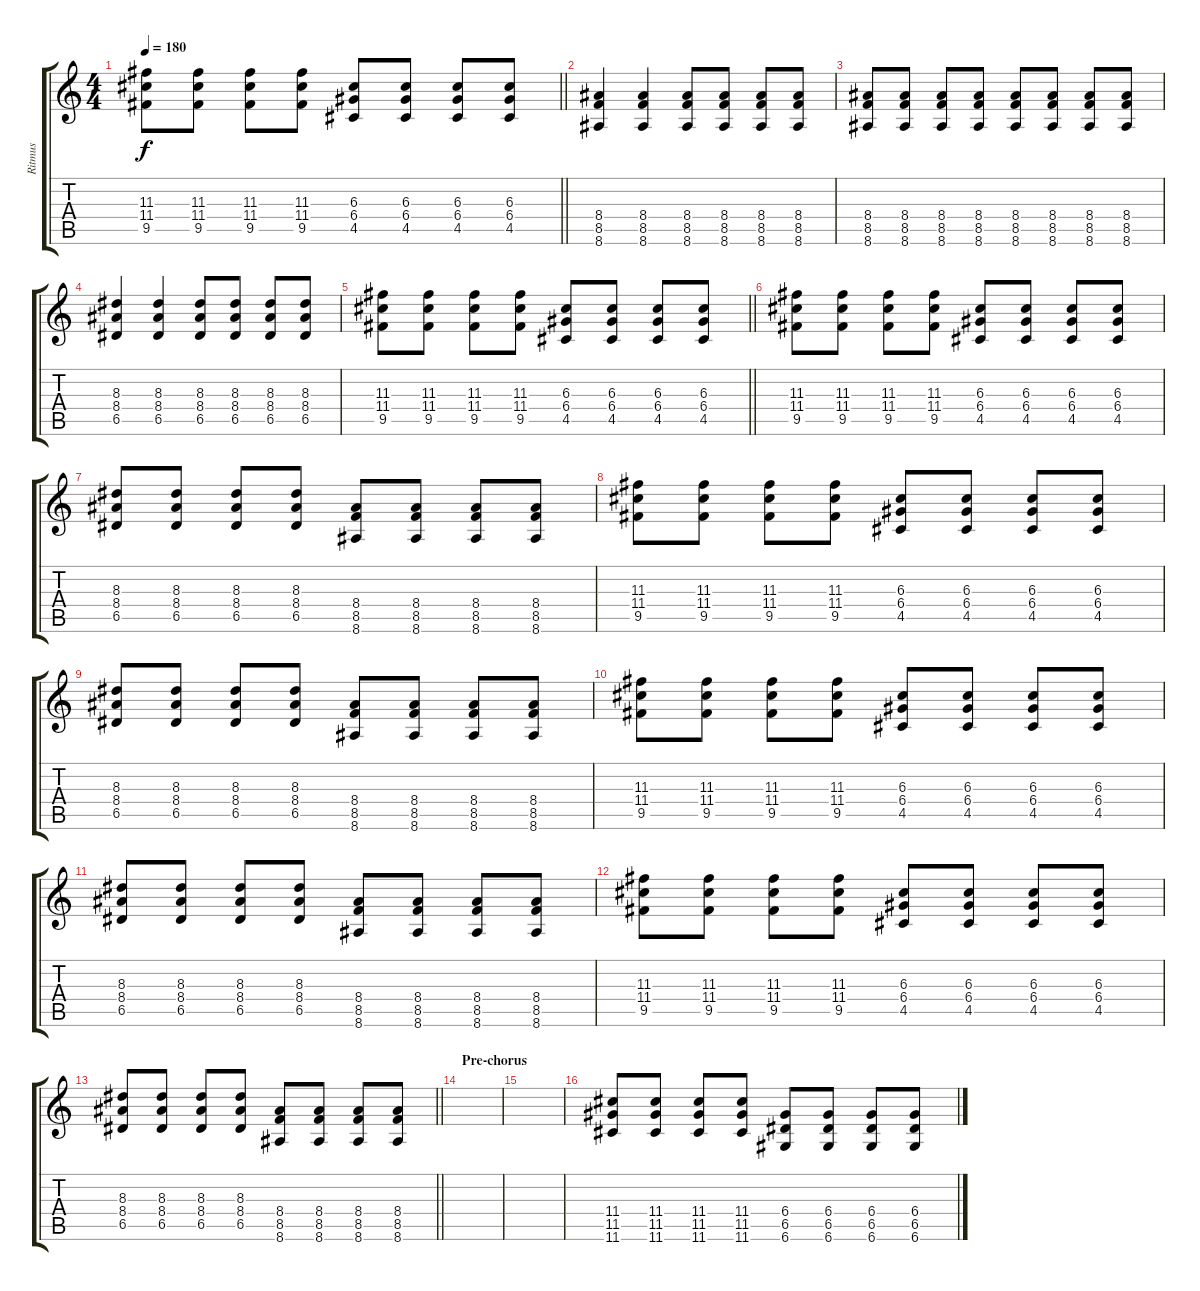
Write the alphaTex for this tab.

\track ("Ritmus" "Ritmus") {instrument distortionguitar}
\staff {score tabs}
\tuning (E4 B3 G3 D3 A2 D2) {hide}
\ts (4 4)
\tempo 180
\clef g2
\barLineRight lightlight
\ks c
(11.3 11.4 9.5).8{dy f} (11.3 11.4 9.5).8 (11.3 11.4 9.5).8 (11.3 11.4 9.5).8 (6.3 6.4 4.5).8 (6.3 6.4 4.5).8 (6.3 6.4 4.5).8 (6.3 6.4 4.5).8 |
(8.4 8.5 8.6).4 (8.4 8.5 8.6).4 (8.4 8.5 8.6).8 (8.4 8.5 8.6).8 (8.4 8.5 8.6).8 (8.4 8.5 8.6).8 |
(8.4 8.5 8.6).8 (8.4 8.5 8.6).8 (8.4 8.5 8.6).8 (8.4 8.5 8.6).8 (8.4 8.5 8.6).8 (8.4 8.5 8.6).8 (8.4 8.5 8.6).8 (8.4 8.5 8.6).8 |
(8.3 8.4 6.5).4 (8.3 8.4 6.5).4 (8.3 8.4 6.5).8 (8.3 8.4 6.5).8 (8.3 8.4 6.5).8 (8.3 8.4 6.5).8 |
\barLineRight lightlight
(11.3 11.4 9.5).8 (11.3 11.4 9.5).8 (11.3 11.4 9.5).8 (11.3 11.4 9.5).8 (6.3 6.4 4.5).8 (6.3 6.4 4.5).8 (6.3 6.4 4.5).8 (6.3 6.4 4.5).8 |
(11.3 11.4 9.5).8 (11.3 11.4 9.5).8 (11.3 11.4 9.5).8 (11.3 11.4 9.5).8 (6.3 6.4 4.5).8 (6.3 6.4 4.5).8 (6.3 6.4 4.5).8 (6.3 6.4 4.5).8 |
(8.3 8.4 6.5).8 (8.3 8.4 6.5).8 (8.3 8.4 6.5).8 (8.3 8.4 6.5).8 (8.4 8.5 8.6).8 (8.4 8.5 8.6).8 (8.4 8.5 8.6).8 (8.4 8.5 8.6).8 |
(11.3 11.4 9.5).8 (11.3 11.4 9.5).8 (11.3 11.4 9.5).8 (11.3 11.4 9.5).8 (6.3 6.4 4.5).8 (6.3 6.4 4.5).8 (6.3 6.4 4.5).8 (6.3 6.4 4.5).8 |
(8.3 8.4 6.5).8 (8.3 8.4 6.5).8 (8.3 8.4 6.5).8 (8.3 8.4 6.5).8 (8.4 8.5 8.6).8 (8.4 8.5 8.6).8 (8.4 8.5 8.6).8 (8.4 8.5 8.6).8 |
(11.3 11.4 9.5).8 (11.3 11.4 9.5).8 (11.3 11.4 9.5).8 (11.3 11.4 9.5).8 (6.3 6.4 4.5).8 (6.3 6.4 4.5).8 (6.3 6.4 4.5).8 (6.3 6.4 4.5).8 |
(8.3 8.4 6.5).8 (8.3 8.4 6.5).8 (8.3 8.4 6.5).8 (8.3 8.4 6.5).8 (8.4 8.5 8.6).8 (8.4 8.5 8.6).8 (8.4 8.5 8.6).8 (8.4 8.5 8.6).8 |
(11.3 11.4 9.5).8 (11.3 11.4 9.5).8 (11.3 11.4 9.5).8 (11.3 11.4 9.5).8 (6.3 6.4 4.5).8 (6.3 6.4 4.5).8 (6.3 6.4 4.5).8 (6.3 6.4 4.5).8 |
\barLineRight lightlight
(8.3 8.4 6.5).8 (8.3 8.4 6.5).8 (8.3 8.4 6.5).8 (8.3 8.4 6.5).8 (8.4 8.5 8.6).8 (8.4 8.5 8.6).8 (8.4 8.5 8.6).8 (8.4 8.5 8.6).8 |
\section ("" "Pre-chorus")
|
|
(11.4 11.5 11.6).8 (11.4 11.5 11.6).8 (11.4 11.5 11.6).8 (11.4 11.5 11.6).8 (6.4 6.5 6.6).8 (6.4 6.5 6.6).8 (6.4 6.5 6.6).8 (6.4 6.5 6.6).8
